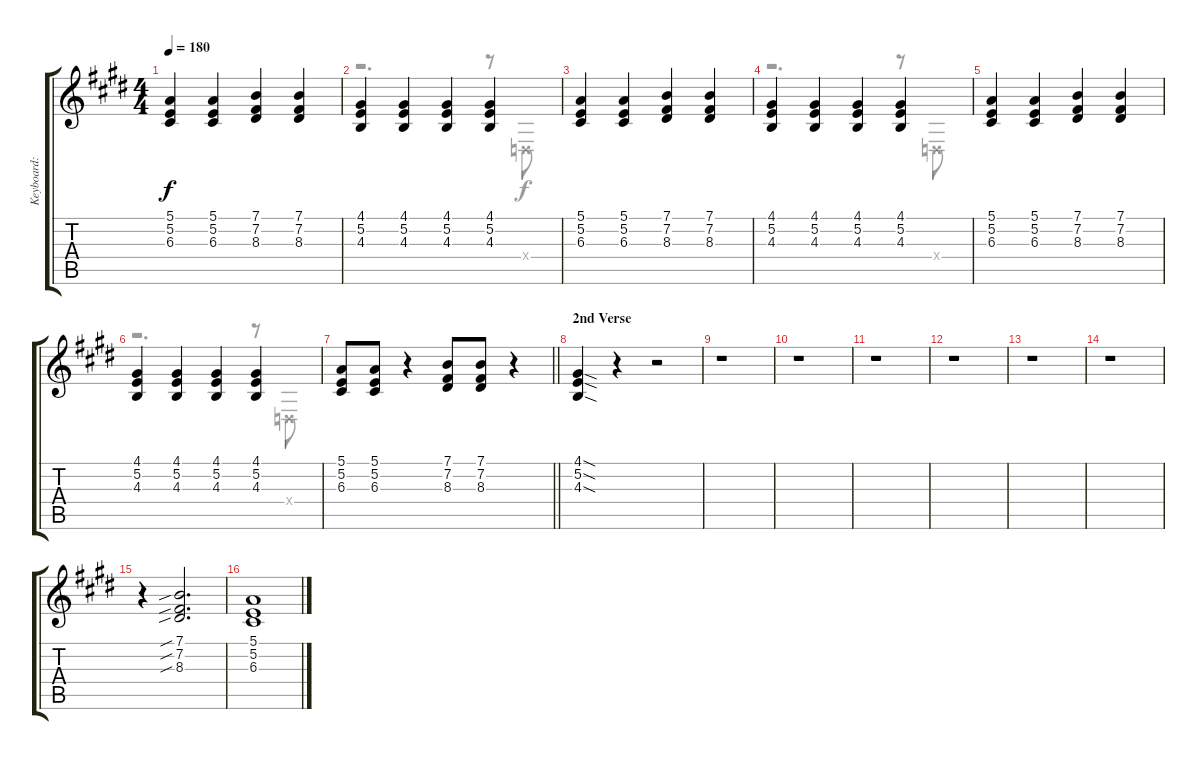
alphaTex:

\track ("Keyboard: Tsugumi Kotobuki" "Keyboard: ") {instrument lead1square}
\staff {score tabs}
\tuning (E4 B3 G3 D3 A2 E2) {hide}
\voice
\ts (4 4)
\tempo 180
\clef g2
\ks e
(5.1 5.2 6.3).4{dy f} (5.1 5.2 6.3).4 (7.1 7.2 8.3).4 (7.1 7.2 8.3).4 |
(4.1 5.2 4.3).4 (4.1 5.2 4.3).4 (4.1 5.2 4.3).4 (4.1 5.2 4.3).4 |
(5.1 5.2 6.3).4 (5.1 5.2 6.3).4 (7.1 7.2 8.3).4 (7.1 7.2 8.3).4 |
(4.1 5.2 4.3).4 (4.1 5.2 4.3).4 (4.1 5.2 4.3).4 (4.1 5.2 4.3).4 |
(5.1 5.2 6.3).4 (5.1 5.2 6.3).4 (7.1 7.2 8.3).4 (7.1 7.2 8.3).4 |
(4.1 5.2 4.3).4 (4.1 5.2 4.3).4 (4.1 5.2 4.3).4 (4.1 5.2 4.3).4 |
\barLineRight lightlight
(5.1 5.2 6.3).8 (5.1 5.2 6.3).8 r.4 (7.1 7.2 8.3).8 (7.1 7.2 8.3).8 r.4 |
\section ("" "2nd Verse")
(4.1{sod} 5.2{sod} 4.3{sod}).4 r.4 r.2 |
r.1 |
r.1 |
r.1 |
r.1 |
r.1 |
r.1 |
r.4 (7.1{sib} 7.2{sib} 8.3{sib}).2{d} |
(5.1 5.2 6.3).1
\voice
\clef g2
\ottava regular
\simile none
\ks e
|
r.2{d} r.8 0.4{x}.8 |
|
r.2{d} r.8 0.4{x}.8 |
|
r.2{d} r.8 0.4{x}.8 |
\barLineRight lightlight
|
|
|
|
|
|
|
|
|
